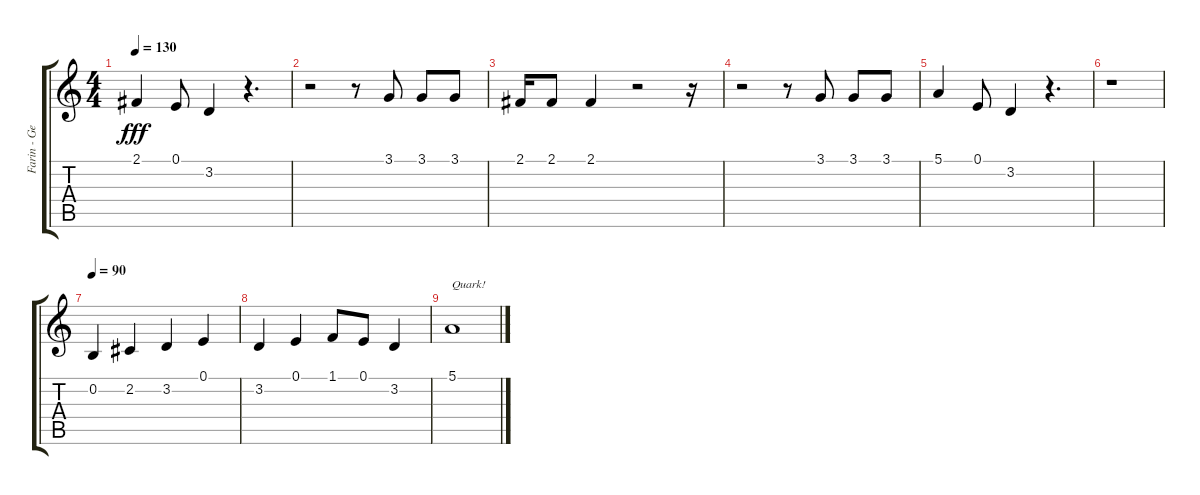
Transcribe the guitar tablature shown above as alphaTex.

\track ("Farin - Gesang" "Farin - Ge") {instrument tenorsax}
\staff {score tabs}
\tuning (E4 B3 G3 D3 A2 E2) {hide}
\ts (4 4)
\tempo 130
\clef g2
\ks c
2.1.4{dy fff} 0.1.8 3.2.4 r.4{d} |
r.2 r.8 3.1.8 3.1.8 3.1.8 |
2.1.16 2.1.8 2.1.4 r.2 r.16 |
r.2 r.8 3.1.8 3.1.8 3.1.8 |
5.1.4 0.1.8 3.2.4 r.4{d} |
r.1 |
\tempo 90
0.2.4 2.2.4 3.2.4 0.1.4 |
3.2.4 0.1.4 1.1.8 0.1.8 3.2.4 |
5.1.1{txt "Quark!"}
